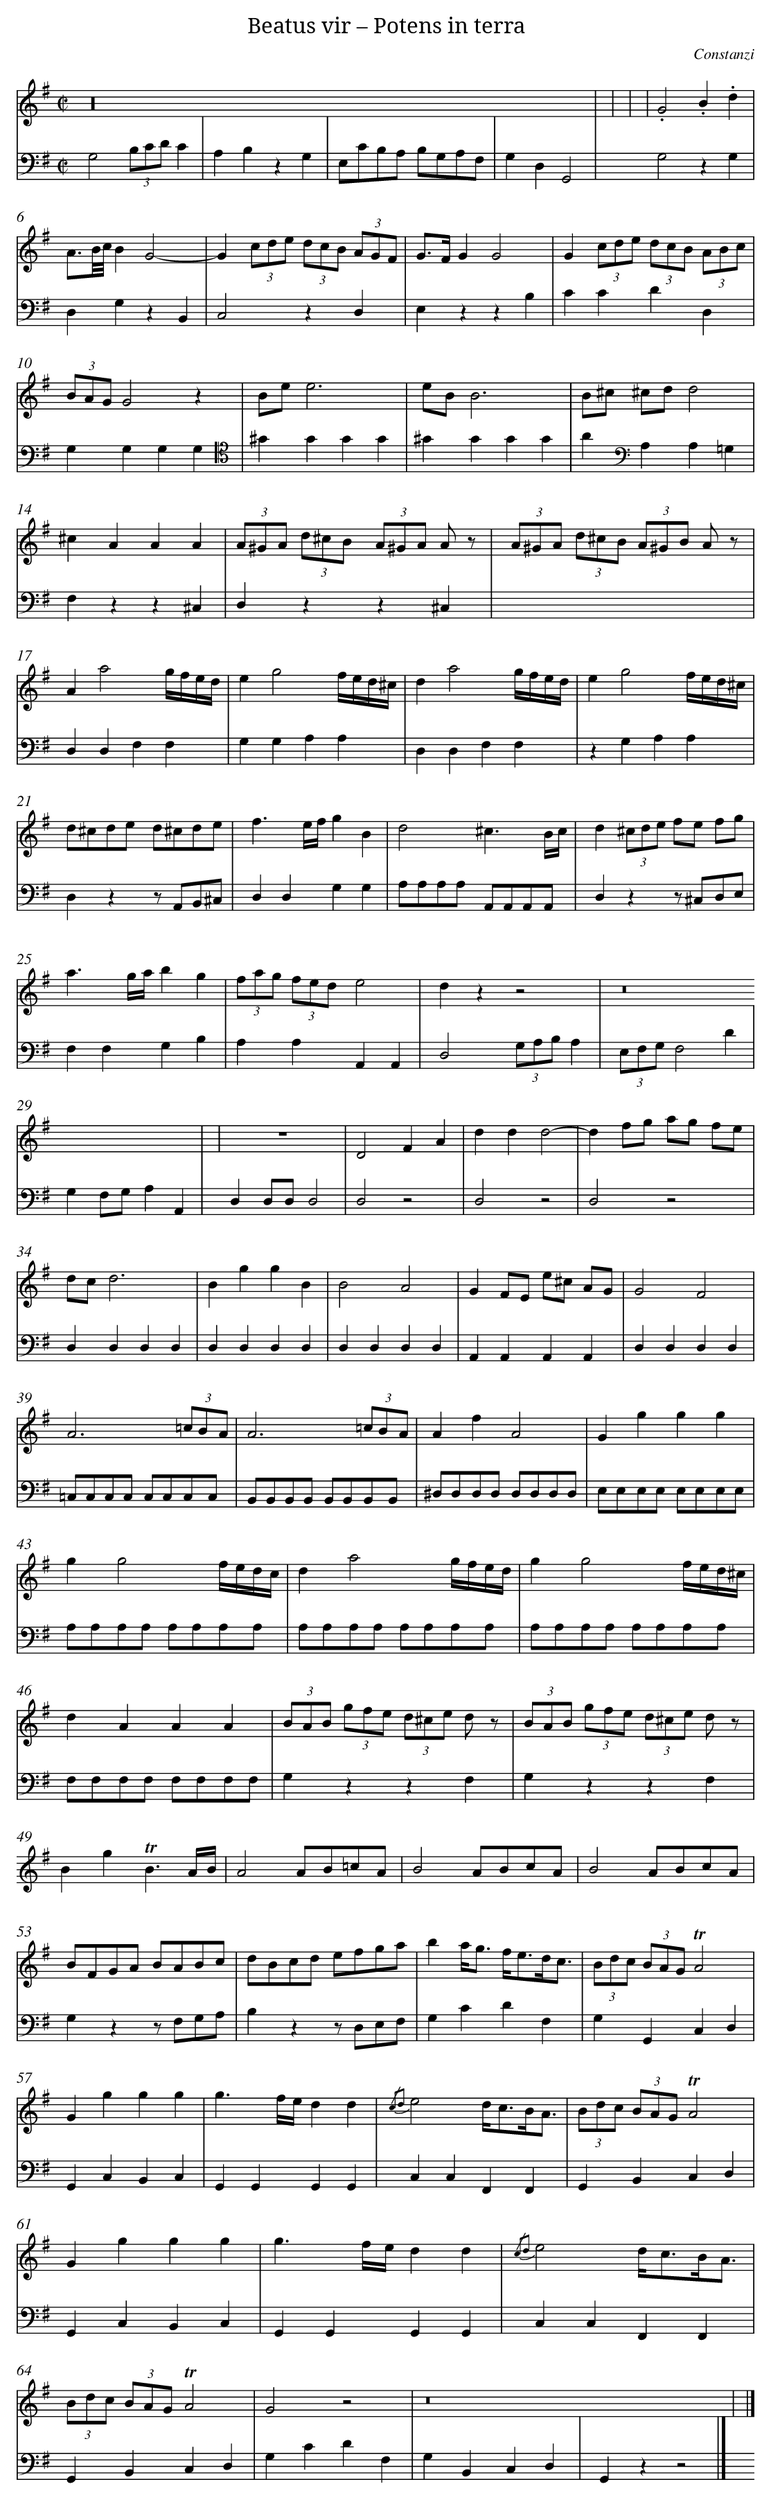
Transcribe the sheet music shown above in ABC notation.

X:1
T: Beatus vir – Potens in terra
C: Constanzi
L: 1/8
M: C|
V: 1
V: 2 clef=alto
V: 3
V: 4 clef=alto
V: 5 clef=tenor
V: 6 clef=bass
V: 7 clef=bass
K: G
[V:1] z32 |
[V:2] x8 |
[V:3] x8 |
[V:4] x8 |
[V:5] x8 |
[V:6] x8 |
[V:7] G,4(3B,CDC2 |
[V:1]  |
[V:2] x8 |
[V:3] x8 |
[V:4] x8 |
[V:5] x8 |
[V:6] x8 |
[V:7] A,2B,2z2G,2 |
[V:1]  |
[V:2] x8 |
[V:3] x8 |
[V:4] x8 |
[V:5] x8 |
[V:6] x8 |
[V:7] E,CB,A, B,G,A,F, |
[V:1]  |
[V:2] x8 |
[V:3] x8 |
[V:4] x8 |
[V:5] x8 |
[V:6] x8 |
[V:7] G,2D,2G,,4 |
[V:1] .G4.B2.d2 |
[V:2] x8 |
[V:3] x8 |
[V:4] x8 |
[V:5] x8 |
[V:6] x8 |
[V:7] G,4z2G,2 |
[V:1] A3/B//c//B2G4- |
[V:2] x8 |
[V:3] x8 |
[V:4] x8 |
[V:5] x8 |
[V:6] x8 |
[V:7] D,2G,2z2B,,2 |
[V:1] G2(3cde (3dcB (3AGF |
[V:2] x8 |
[V:3] x8 |
[V:4] x8 |
[V:5] x8 |
[V:6] x8 |
[V:7] C,4z2D,2 |
[V:1] G>FG2G4 |
[V:2] x8 |
[V:3] x8 |
[V:4] x8 |
[V:5] x8 |
[V:6] x8 |
[V:7] E,2z2z2B,2 |
[V:1] G2(3cde (3dcB (3ABc |
[V:2] x8 |
[V:3] x8 |
[V:4] x8 |
[V:5] x8 |
[V:6] x8 |
[V:7] C2C2D2D,2 |
[V:1]  [K:G] (3BAGG4z2 |
[V:2]  [K:G] x8 |
[V:3]  [K:G] x8 |
[V:4]  [K:G] x8 |
[V:5]  [K:G] x8 |
[V:6]  [K:G] x8 |
[V:7]  [K:G] G,2G,2G,2G,2[K:clef=tenor] |
[V:1] Bee6 |
[V:2] x8 |
[V:3] x8 |
[V:4] x8 |
[V:5] x8 |
[V:6] x8 |
[V:7] ^G2G2G2G2 |
[V:1] eBB6 |
[V:2] x8 |
[V:3] x8 |
[V:4] x8 |
[V:5] x8 |
[V:6] x8 |
[V:7] ^G2G2G2G2 |
[V:1]  [K:G] B^c ^cdd4 |
[V:2]  [K:G] x8 |
[V:3]  [K:G] x8 |
[V:4]  [K:G] x8 |
[V:5]  [K:G] x8 |
[V:6]  [K:G] x8 |
[V:7]  [K:G] A2[K:clef=bass]A,2A,2=G,2 |
[V:1] ^c2A2A2A2 |
[V:2] x8 |
[V:3] x8 |
[V:4] x8 |
[V:5] x8 |
[V:6] x8 |
[V:7] F,2z2z2^C,2 |
[V:1] (3A^GA (3d^cB [|]
[V:2] x8 [|]
[V:3] x8 [|]
[V:4] x8 [|]
[V:5] x8 [|]
[V:6] x8 [|]
[V:7] D,2z2 [|]
[V:1] (3A^GA A z [I:setbarnb 16]|
[V:2]  |
[V:3]  |
[V:4]  |
[V:5]  |
[V:6]  |
[V:7] z2^C,2 |
[V:1] (3A^GA (3d^cB (3A^GB A z |
[V:2] x8 |
[V:3] x8 |
[V:4] x8 |
[V:5] x8 |
[V:6] x8 |
[V:7] x8 |
[V:1] A2a4g/f/e/d/ |
[V:2] x8 |
[V:3] x8 |
[V:4] x8 |
[V:5] x8 |
[V:6] x8 |
[V:7] D,2D,2F,2F,2 |
[V:1] e2g4f/e/d/^c/ |
[V:2] x8 |
[V:3] x8 |
[V:4] x8 |
[V:5] x8 |
[V:6] x8 |
[V:7] G,2G,2A,2A,2 |
[V:1] d2a4g/f/e/d/ |
[V:2] x8 |
[V:3] x8 |
[V:4] x8 |
[V:5] x8 |
[V:6] x8 |
[V:7] D,2D,2F,2F,2 |
[V:1] e2g4f/e/d/^c/ |
[V:2] x8 |
[V:3] x8 |
[V:4] x8 |
[V:5] x8 |
[V:6] x8 |
[V:7] z2G,2A,2A,2 |
[V:1] d^cde [|]
[V:2] x8 [|]
[V:3] x8 [|]
[V:4] x8 [|]
[V:5] x8 [|]
[V:6] x8 [|]
[V:7] D,2z2 [|]
[V:1] d^cde [I:setbarnb 22]|
[V:2]  |
[V:3]  |
[V:4]  |
[V:5]  |
[V:6]  |
[V:7] z A,,B,,^C, |
[V:1] f3e/f/g2B2 |
[V:2] x8 |
[V:3] x8 |
[V:4] x8 |
[V:5] x8 |
[V:6] x8 |
[V:7] D,2D,2G,2G,2 |
[V:1] d4 [|]
[V:2] x8 [|]
[V:3] x8 [|]
[V:4] x8 [|]
[V:5] x8 [|]
[V:6] x8 [|]
[V:7] A,A,A,A, [|]
[V:1] ^c3B/c/ [I:setbarnb 24]|
[V:2]  |
[V:3]  |
[V:4]  |
[V:5]  |
[V:6]  |
[V:7] A,,A,,A,,A,, |
[V:1] d2(3^cde fe fg |
[V:2] x8 |
[V:3] x8 |
[V:4] x8 |
[V:5] x8 |
[V:6] x8 |
[V:7] D,2z2z ^C,D,E, |
[V:1] a3g/a/b2g2 |
[V:2] x8 |
[V:3] x8 |
[V:4] x8 |
[V:5] x8 |
[V:6] x8 |
[V:7] F,2F,2G,2B,2 |
[V:1] (3fag (3fed [|]
[V:2] x8 [|]
[V:3] x8 [|]
[V:4] x8 [|]
[V:5] x8 [|]
[V:6] x8 [|]
[V:7] A,2A,2 [|]
[V:1] e4 [I:setbarnb 27]|
[V:2]  |
[V:3]  |
[V:4]  |
[V:5]  |
[V:6]  |
[V:7] A,,2A,,2 |
[V:1] d2z2 [|]
[V:2] x8 [|]
[V:3] x8 [|]
[V:4] x8 [|]
[V:5] x8 [|]
[V:6] x8 [|]
[V:7] D,4 [|]
[V:1] z4 [I:setbarnb 28]|
[V:2]  |
[V:3]  |
[V:4]  |
[V:5]  |
[V:6]  |
[V:7] (3G,A,B,A,2 |
[V:1] z16 |
[V:2] x8 |
[V:3] x8 |
[V:4] x8 |
[V:5] x8 |
[V:6] x8 |
[V:7] (3E,F,G,F,4D2 |
[V:1]  |
[V:2] x8 |
[V:3] x8 |
[V:4] x8 |
[V:5] x8 |
[V:6] x8 |
[V:7] G,2F,G,A,2A,,2 |
[V:1] z8 |
[V:2] x8 |
[V:3] x8 |
[V:4] x8 |
[V:5] x8 |
[V:6] x8 |
[V:7] D,2D,D,D,4 |
[V:1] D4F2A2 |
[V:2] x8 |
[V:3] x8 |
[V:4] x8 |
[V:5] x8 |
[V:6] x8 |
[V:7] D,4z4 |
[V:1] d2d2d4- |
[V:2] x8 |
[V:3] x8 |
[V:4] x8 |
[V:5] x8 |
[V:6] x8 |
[V:7] D,4z4 |
[V:1] d2fg ag fe |
[V:2] x8 |
[V:3] x8 |
[V:4] x8 |
[V:5] x8 |
[V:6] x8 |
[V:7] D,4z4 |
[V:1] dcd6 |
[V:2] x8 |
[V:3] x8 |
[V:4] x8 |
[V:5] x8 |
[V:6] x8 |
[V:7] D,2D,2D,2D,2 |
[V:1] B2g2g2B2 |
[V:2] x8 |
[V:3] x8 |
[V:4] x8 |
[V:5] x8 |
[V:6] x8 |
[V:7] D,2D,2D,2D,2 |
[V:1] B4A4 |
[V:2] x8 |
[V:3] x8 |
[V:4] x8 |
[V:5] x8 |
[V:6] x8 |
[V:7] D,2D,2D,2D,2 |
[V:1] G2FE e^c AG |
[V:2] x8 |
[V:3] x8 |
[V:4] x8 |
[V:5] x8 |
[V:6] x8 |
[V:7] A,,2A,,2A,,2A,,2 |
[V:1] G4F4 |
[V:2] x8 |
[V:3] x8 |
[V:4] x8 |
[V:5] x8 |
[V:6] x8 |
[V:7] D,2D,2D,2D,2 |
[V:1] A6(3=cBA |
[V:2] x8 |
[V:3] x8 |
[V:4] x8 |
[V:5] x8 |
[V:6] x8 |
[V:7] =C,C,C,C, C,C,C,C, |
[V:1] A6(3=cBA |
[V:2] x8 |
[V:3] x8 |
[V:4] x8 |
[V:5] x8 |
[V:6] x8 |
[V:7] B,,B,,B,,B,, B,,B,,B,,B,, |
[V:1] A2f2A4 |
[V:2] x8 |
[V:3] x8 |
[V:4] x8 |
[V:5] x8 |
[V:6] x8 |
[V:7] ^D,D,D,D, D,D,D,D, |
[V:1] G2g2g2g2 |
[V:2] x8 |
[V:3] x8 |
[V:4] x8 |
[V:5] x8 |
[V:6] x8 |
[V:7] E,E,E,E, E,E,E,E, |
[V:1] g2g4f/e/d/c/ |
[V:2] x8 |
[V:3] x8 |
[V:4] x8 |
[V:5] x8 |
[V:6] x8 |
[V:7] A,A,A,A, A,A,A,A, |
[V:1] d2a4g/f/e/d/ |
[V:2] x8 |
[V:3] x8 |
[V:4] x8 |
[V:5] x8 |
[V:6] x8 |
[V:7] A,A,A,A, A,A,A,A, |
[V:1] g2g4f/e/d/^c/ |
[V:2] x8 |
[V:3] x8 |
[V:4] x8 |
[V:5] x8 |
[V:6] x8 |
[V:7] A,A,A,A, A,A,A,A, |
[V:1] d2A2A2A2 |
[V:2] x8 |
[V:3] x8 |
[V:4] x8 |
[V:5] x8 |
[V:6] x8 |
[V:7] F,F,F,F, F,F,F,F, |
[V:1] (3BAB (3gfe (3d^ce d z |
[V:2] x8 |
[V:3] x8 |
[V:4] x8 |
[V:5] x8 |
[V:6] x8 |
[V:7] G,2z2z2F,2 |
[V:1] (3BAB (3gfe (3d^ce d z |
[V:2] x8 |
[V:3] x8 |
[V:4] x8 |
[V:5] x8 |
[V:6] x8 |
[V:7] G,2z2z2F,2 |
[V:1] B2g2!trill!B3A/B/ |
[V:2] x8 |
[V:3] x8 |
[V:4] x8 |
[V:5] x8 |
[V:6] x8 |
[V:7] x8 |
[V:1] A4AB=cA |
[V:2] x8 |
[V:3] x8 |
[V:4] x8 |
[V:5] x8 |
[V:6] x8 |
[V:7] x8 |
[V:1] B4ABcA |
[V:2] x8 |
[V:3] x8 |
[V:4] x8 |
[V:5] x8 |
[V:6] x8 |
[V:7] x8 |
[V:1] B4ABcA |
[V:2] x8 |
[V:3] x8 |
[V:4] x8 |
[V:5] x8 |
[V:6] x8 |
[V:7] x8 |
[V:1] BFGA BABc |
[V:2] x8 |
[V:3] x8 |
[V:4] x8 |
[V:5] x8 |
[V:6] x8 |
[V:7] G,2z2z F,G,A, |
[V:1] dBcd efga |
[V:2] x8 |
[V:3] x8 |
[V:4] x8 |
[V:5] x8 |
[V:6] x8 |
[V:7] B,2z2z D,E,F, |
[V:1] b2a<g f<ed/c3/ |
[V:2] x8 |
[V:3] x8 |
[V:4] x8 |
[V:5] x8 |
[V:6] x8 |
[V:7] G,2C2D2F,2 |
[V:1] (3Bdc (3BAG!trill!A4 |
[V:2] x8 |
[V:3] x8 |
[V:4] x8 |
[V:5] x8 |
[V:6] x8 |
[V:7] G,2G,,2C,2D,2 |
[V:1] G2g2g2g2 |
[V:2] x8 |
[V:3] x8 |
[V:4] x8 |
[V:5] x8 |
[V:6] x8 |
[V:7] G,,2C,2B,,2C,2 |
[V:1] g3f/e/d2d2 |
[V:2] x8 |
[V:3] x8 |
[V:4] x8 |
[V:5] x8 |
[V:6] x8 |
[V:7] G,,2G,,2G,,2G,,2 |
[V:1] {/c2d2}e4d<cB/A3/ |
[V:2] x8 |
[V:3] x8 |
[V:4] x8 |
[V:5] x8 |
[V:6] x8 |
[V:7] C,2C,2F,,2F,,2 |
[V:1] (3Bdc (3BAG!trill!A4 |
[V:2] x8 |
[V:3] x8 |
[V:4] x8 |
[V:5] x8 |
[V:6] x8 |
[V:7] G,,2B,,2C,2D,2 |
[V:1] G2g2g2g2 |
[V:2] x8 |
[V:3] x8 |
[V:4] x8 |
[V:5] x8 |
[V:6] x8 |
[V:7] G,,2C,2B,,2C,2 |
[V:1] g3f/e/d2d2 |
[V:2] x8 |
[V:3] x8 |
[V:4] x8 |
[V:5] x8 |
[V:6] x8 |
[V:7] G,,2G,,2G,,2G,,2 |
[V:1] {/c2d2}e4d<cB/A3/ |
[V:2] x8 |
[V:3] x8 |
[V:4] x8 |
[V:5] x8 |
[V:6] x8 |
[V:7] C,2C,2F,,2F,,2 |
[V:1] (3Bdc (3BAG!trill!A4 |
[V:2] x8 |
[V:3] x8 |
[V:4] x8 |
[V:5] x8 |
[V:6] x8 |
[V:7] G,,2B,,2C,2D,2 |
[V:1] G4z4 |
[V:2] x8 |
[V:3] x8 |
[V:4] x8 |
[V:5] x8 |
[V:6] x8 |
[V:7] G,2C2D2F,2 |
[V:1] z16 [|]
[V:2] x8 [|]
[V:3] x8 [|]
[V:4] x8 [|]
[V:5] x8 [|]
[V:6] x8 [|]
[V:7] G,2B,,2 [|]
[V:1]  [I:setbarnb 67]|
[V:2]  |
[V:3]  |
[V:4]  |
[V:5]  |
[V:6]  |
[V:7] C,2D,2 |
[V:1]  |]
[V:2] x8 |]
[V:3] x8 |]
[V:4] x8 |]
[V:5] x8 |]
[V:6] x8 |]
[V:7] G,,2z2z4 |]
